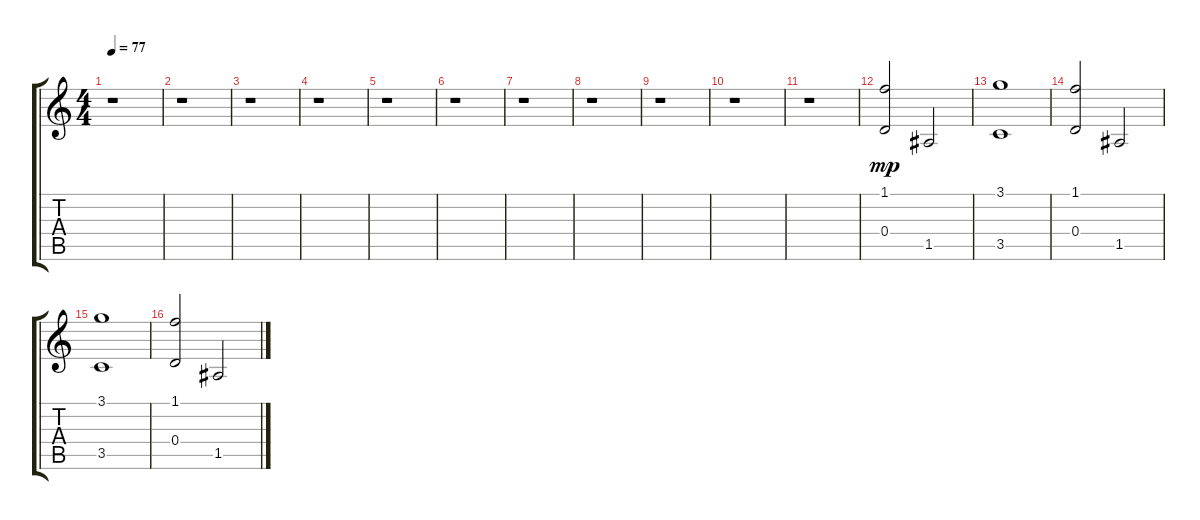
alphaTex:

\track "" {instrument distortionguitar}
\staff {score tabs}
\tuning (E4 B3 G3 D3 A2 E2) {hide}
\ts (4 4)
\tempo 77
\clef g2
\ks c
r.1{dy f} |
r.1 |
r.1 |
r.1 |
r.1 |
r.1 |
r.1 |
r.1 |
r.1 |
r.1 |
r.1 |
(1.1 0.4).2{dy mp} 1.5.2 |
(3.1 3.5).1 |
(1.1 0.4).2 1.5.2 |
(3.1 3.5).1 |
(1.1 0.4).2 1.5.2
